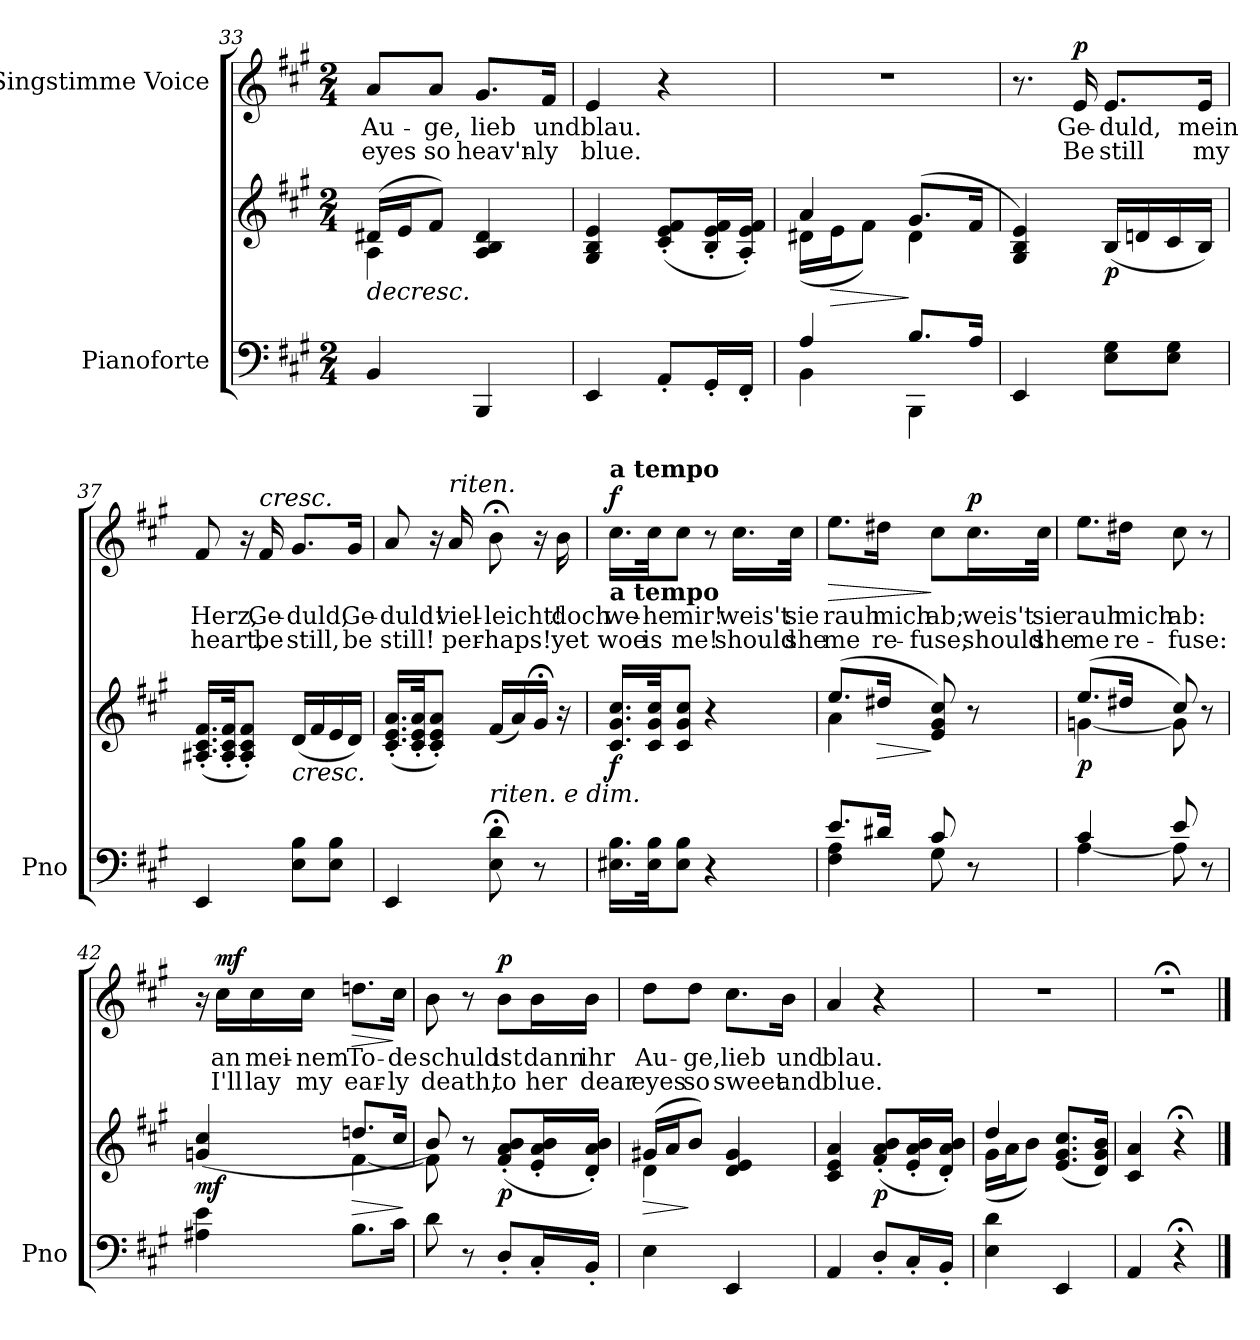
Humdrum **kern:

**kern	**kern	**dynam	**kern	**text	**text	**dynam
*part2	*part2	*part2	*part1	*part1	*part1	*part1
*staff3	*staff2	*staff2/3	*staff1	*staff1	*staff1	*staff1
*I"Pianoforte	*	*	*I"Singstimme Voice	*	*	*
*I'Pno	*	*	*	*	*	*
*clefF4	*clefG2	*	*clefG2	*	*	*
*k[f#c#g#]	*k[f#c#g#]	*	*k[f#c#g#]	*	*	*
*M2/4	*M2/4	*	*M2/4	*	*	*
=33	=33	=33	=33	=33	=33	=33
!	!	!LO:HP:b	!	!LO:LY:b	!LO:LY:b	!
*	*^	*	*	*	*	*
4BB/	(16d#X/LL	4A\	>	8a/L	Au-	eyes	.
.	16e/J	.	.	.	.	.	.
!	!	!	!	!	!LO:LY:b	!LO:LY:b	!
.	8f#/J)	.	.	8a/J	-ge,	so	.
!	!	!	!	!	!LO:LY:b	!LO:LY:b	!
4BBB/	4A/ 4B/ 4d#/	4ryy	.	8.g#/L	lieb	heav'n-	.
!	!	!	!	!	!LO:LY:b	!LO:LY:b	!
.	.	.	.	16f#/Jk	und	-ly	.
*	*v	*v	*	*	*	*	*
=34	=34	=34	=34	=34	=34	=34
!	!	!	!	!LO:LY:b	!LO:LY:b	!
4EE/	4G#/ 4B/ 4e/	.	4e/	blau.	blue.	.
8AA'/L	(8c#/' 8e/' 8f#/'L	.	4r	.	.	.
16GG#'/L	16B/' 16e/' 16f#/'L	.	.	.	.	.
16FF#'/JJ	16A/' 16e/' 16f#/'JJ)	.	.	.	.	.
=35	=35	=35	=35	=35	=35	=35
*^	*^	*	*	*	*	*
4A/	4BB\	4a/	(16d#X\LL	.	2r	.	.	.
!	!	!	!	!LO:HP:b	!	!	!	!
.	.	.	16e\J	>	.	.	.	.
.	.	.	8f#\J)	.	.	.	.	.
8.B/L	4BBB\	(8.g#/L	4d#\	]	.	.	.	.
16A/Jk	.	16f#/Jk	.	.	.	.	.	.
*v	*v	*	*	*	*	*	*	*
*	*v	*v	*	*	*	*	*
=36	=36	=36	=36	=36	=36	=36
4EE/	4G#/ 4B/ 4e/)	.	8.r	.	.	.
!	!	!	!	!LO:LY:b	!LO:LY:b	!LO:DY:a
.	.	.	16e/	Ge-	Be	p
!	!	!LO:DY:b	!	!LO:LY:b	!LO:LY:b	!
8E\ 8G#\L	(16B/LL	p	8.e/L	-duld,	still	.
.	16dn/	.	.	.	.	.
8E\ 8G#\J	16c#/	.	.	.	.	.
!	!	!	!	!LO:LY:b	!LO:LY:b	!
.	16B/JJ)	.	16e/Jk	mein	my	.
!!LO:LB:g=z
=37	=37	=37	=37	=37	=37	=37
*^	*	*	*	*	*	*
!	!	!	!	!	!LO:LY:b	!LO:LY:b	!
4EE/	8ryy	(16.A#X/' 16.c#/' 16.f#/'LL	.	8f#/	Herz,	heart,	.
.	.	32A#/' 32c#/' 32f#/'JK	.	.	.	.	.
.	8ryy	8A#/' 8c#/' 8f#/'J)	.	16r	.	.	.
!	!	!	!	!LO:TX:a:i:t=cresc.	!	!	!
!	!	!	!	!	!LO:LY:b	!LO:LY:b	!
.	.	.	.	16f#/	Ge-	be	.
!	!	!LO:TX:b:i:t=cresc.	!	!	!	!	!
!	!	!	!	!	!LO:LY:b	!LO:LY:b	!
8E\ 8B\L	4ryy	(16d/LL	.	8.g#/L	-duld,	still,	.
.	.	16f#/	.	.	.	.	.
8E\ 8B\J	.	16e/	.	.	.	.	.
!	!	!	!	!	!LO:LY:b	!LO:LY:b	!
.	.	16d/JJ)	.	16g#/Jk	Ge-	be	.
=38	=38	=38	=38	=38	=38	=38	=38
!	!	!	!	!	!LO:LY:b	!LO:LY:b	!
4EE/	8ryy	(16.c#/' 16.e/' 16.a/'LL	.	8a/	-duld!	still!	.
.	.	32c#/' 32e/' 32a/'JK	.	.	.	.	.
.	8ryy	8c#/' 8e/' 8a/'J)	.	16r	.	.	.
!	!	!	!	!LO:TX:a:i:t=riten.	!	!	!
!	!	!	!	!	!LO:LY:b	!LO:LY:b	!
.	.	.	.	16a/	viel-	per-	.
!	!	!LO:TX:b:i:t=riten. e dim.	!	!	!	!	!
!	!	!	!	!	!LO:LY:b	!LO:LY:b	!
8E\;< 8d\;<	4ryy	(16f#/LL	.	8b;<\	-leicht!	-haps!	.
.	.	16a/)	.	.	.	.	.
8r	.	16g#;</JJ	.	16r	.	.	.
!	!	!	!	!	!LO:LY:b	!LO:LY:b	!
.	.	16r	.	16b\	doch	yet	.
*v	*v	*	*	*	*	*	*
=39	=39	=39	=39	=39	=39	=39
!	!	!	!LO:TX:a:B:t=a tempo	!	!	!
!	!	!	!LO:TX:b:B:t=a tempo	!	!	!
!	!	!LO:DY:b	!	!LO:LY:b	!LO:LY:b	!LO:DY:a
16.E#X\ 16.B\LL	16.c#/ 16.g#/ 16.cc#/LL	f	16.cc#\LL	we-	woe	f
!	!	!	!	!LO:LY:b	!LO:LY:b	!
32E#\ 32B\JK	32c#/ 32g#/ 32cc#/JK	.	32cc#\Jk	-he	is	.
!	!	!	!	!LO:LY:b	!LO:LY:b	!
8E#\ 8B\J	8c#/ 8g#/ 8cc#/J	.	8cc#\J	mir!	me!	.
4r	4r	.	8r	.	.	.
!	!	!	!	!LO:LY:b	!LO:LY:b	!
.	.	.	16.cc#\LL	weis't	should	.
!	!	!	!	!LO:LY:b	!LO:LY:b	!
.	.	.	32cc#\JJk	sie	she	.
!!LO:LB:g=z
=40	=40	=40	=40	=40	=40	=40
*^	*^	*	*	*	*	*
!	!	!	!	!	!	!LO:LY:b	!LO:LY:b	!LO:HP:b
8.e/L	4F#\ 4A\	(8.ee/L	4a\	.	8.ee\L	rauh	me	>
!	!	!	!	!LO:HP:b	!	!LO:LY:b	!LO:LY:b	!
16d#X/Jk	.	16dd#X/Jk	.	>	16dd#X\Jk	mich	re-	.
!	!	!	!	!	!	!LO:LY:b	!LO:LY:b	!
8c#/	8G#\	8e/ 8g#/ 8cc#/)	4ryy	]	8cc#\L	ab;	-fuse,	]
!	!	!	!	!	!	!LO:LY:b	!LO:LY:b	!LO:DY:a
8r	8ryy	8r	.	.	16.cc#\L	weis't	should	p
!	!	!	!	!	!	!LO:LY:b	!LO:LY:b	!
.	.	.	.	.	32cc#\JJk	sie	she	.
=41	=41	=41	=41	=41	=41	=41	=41	=41
!	!	!	!	!LO:DY:b	!	!LO:LY:b	!LO:LY:b	!
4c#/	[4A\	(8.ee/L	[4gn\	p	8.ee\L	rauh	me	.
!	!	!	!	!	!	!LO:LY:b	!LO:LY:b	!
.	.	16dd#X/Jk	.	.	16dd#X\Jk	mich	re-	.
!	!	!	!	!	!	!LO:LY:b	!LO:LY:b	!
8e/	8A\]	8cc#/)	8g\]	.	8cc#\	ab:	-fuse:	.
8r	8ryy	8r	8ryy	.	8r	.	.	.
=42	=42	=42	=42	=42	=42	=42	=42	=42
!	!	!	!	!LO:DY:b	!	!	!	!
*v	*v	*	*	*	*	*	*	*
4A#X\ 4e\	(4gn/ 4cc#/	4ryy	mf	16r	.	.	.
!	!	!	!	!	!LO:LY:b	!LO:LY:b	!LO:DY:a
.	.	.	.	16cc#\LL	an	I'll	mf
!	!	!	!	!	!LO:LY:b	!LO:LY:b	!
.	.	.	.	16cc#\	mei-	lay	.
!	!	!	!	!	!LO:LY:b	!LO:LY:b	!
.	.	.	.	16cc#\JJ	-nem	my	.
!	!	!	!LO:HP:b	!	!LO:LY:b	!LO:LY:b	!LO:HP:b
8.B\L	8.ddn/L	[4f#\	>	8.ddn\L	To-	ear-	>
!	!	!	!	!	!LO:LY:b	!LO:LY:b	!
16c#\Jk	16cc#/Jk	.	.	16cc#\Jk	-de	-ly	]
*	*v	*v	*	*	*	*	*
.	.	]	.	.	.	.
!!LO:LB:g=z
=43	=43	=43	=43	=43	=43	=43
*	*^	*	*	*	*	*
!	!	!	!	!	!LO:LY:b	!LO:LY:b	!
8d\	8b/)	8f#\]	.	8b\	schuld	death,	.
8r	8r	4.ryy	.	8r	.	.	.
!	!	!	!LO:DY:b	!	!LO:LY:b	!LO:LY:b	!LO:DY:a
8D'/L	(<8f#/'< 8a/'< 8b/'<L	.	p	8b\L	ist	to	p
!	!	!	!	!	!LO:LY:b	!LO:LY:b	!
16C#'/L	16e/'< 16a/'< 16b/'<L	.	.	16b\L	dann	her	.
!	!	!	!	!	!LO:LY:b	!LO:LY:b	!
16BB'/JJ	16d/'< 16a/'< 16b/'<JJ)	.	.	16b\JJ	ihr	dear	.
=44	=44	=44	=44	=44	=44	=44	=44
!	!	!	!LO:HP:b	!	!LO:LY:b	!LO:LY:b	!
4E\	(16g#X/LL	4d\	>	8dd\L	Au-	eyes	.
.	16a/J	.	.	.	.	.	.
!	!	!	!	!	!LO:LY:b	!LO:LY:b	!
.	8b/J)	.	]	8dd\J	-ge,	so	.
!	!	!	!	!	!LO:LY:b	!LO:LY:b	!
4EE/	4d/ 4e/ 4g#/	4ryy	.	8.cc#\L	lieb	sweet	.
!	!	!	!	!	!LO:LY:b	!LO:LY:b	!
.	.	.	.	16b\Jk	und	and	.
*	*v	*v	*	*	*	*	*
=45	=45	=45	=45	=45	=45	=45
!	!	!	!	!LO:LY:b	!LO:LY:b	!
4AA/	4c#/ 4e/ 4a/	.	4a/	blau.	blue.	.
!	!	!LO:DY:b	!	!	!	!
8D'/L	(8f#/' 8a/' 8b/'L	p	4r	.	.	.
16C#'/L	16e/' 16a/' 16b/'L	.	.	.	.	.
16BB'/JJ	16d/' 16a/' 16b/'JJ)	.	.	.	.	.
=46	=46	=46	=46	=46	=46	=46
*	*^	*	*	*	*	*
4E\ 4d\	4dd/	(16g#\LL	.	2r	.	.	.
.	.	16a\J	.	.	.	.	.
.	.	8b\J)	.	.	.	.	.
4EE/	(<8.e/ 8.g#/ 8.cc#/L	4ryy	]	.	.	.	.
.	16d/ 16g#/ 16b/Jk)	.	.	.	.	.	.
*	*v	*v	*	*	*	*	*
=47	=47	=47	=47	=47	=47	=47
4AA/	4c#/ 4a/	.	2r;<	.	.	.
4r;	4r;<	.	.	.	.	.
==	==	==	==	==	==	==
*-	*-	*-	*-	*-	*-	*-
